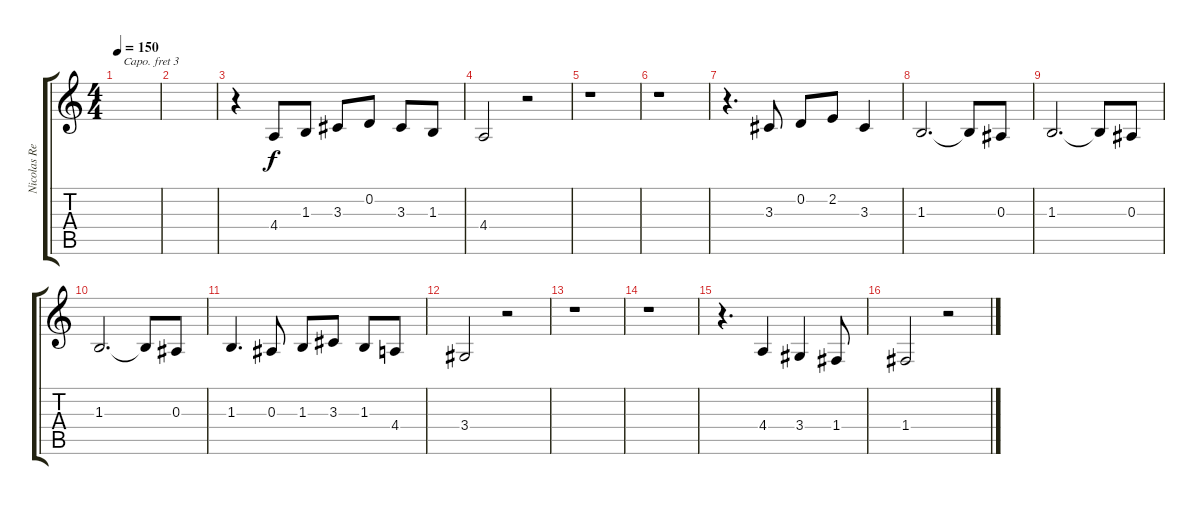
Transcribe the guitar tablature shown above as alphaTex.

\track ("Nicolas Reyes" "Nicolas Re") {instrument flute}
\staff {score tabs}
\capo 3
\tuning (E4 B3 G3 D3 A2 E2) {hide}
\ts (4 4)
\tempo 150
\clef g2
\ks c
|
|
r.4 4.4.8 1.3.8 3.3.8 0.2.8 3.3.8 1.3.8 |
4.4.2 r.2 |
r.1 |
r.1 |
r.4{d} 3.3.8 0.2.8 2.2.8 3.3.4 |
1.3.2{d} 1.3{t}.8 0.3.8 |
1.3.2{d} 1.3{t}.8 0.3.8 |
1.3.2{d} 1.3{t}.8 0.3.8 |
1.3.4{d} 0.3.8 1.3.8 3.3.8 1.3.8 4.4.8 |
3.4.2 r.2 |
r.1 |
r.1 |
r.4{d} 4.4.4 3.4.4 1.4.8 |
1.4.2 r.2
